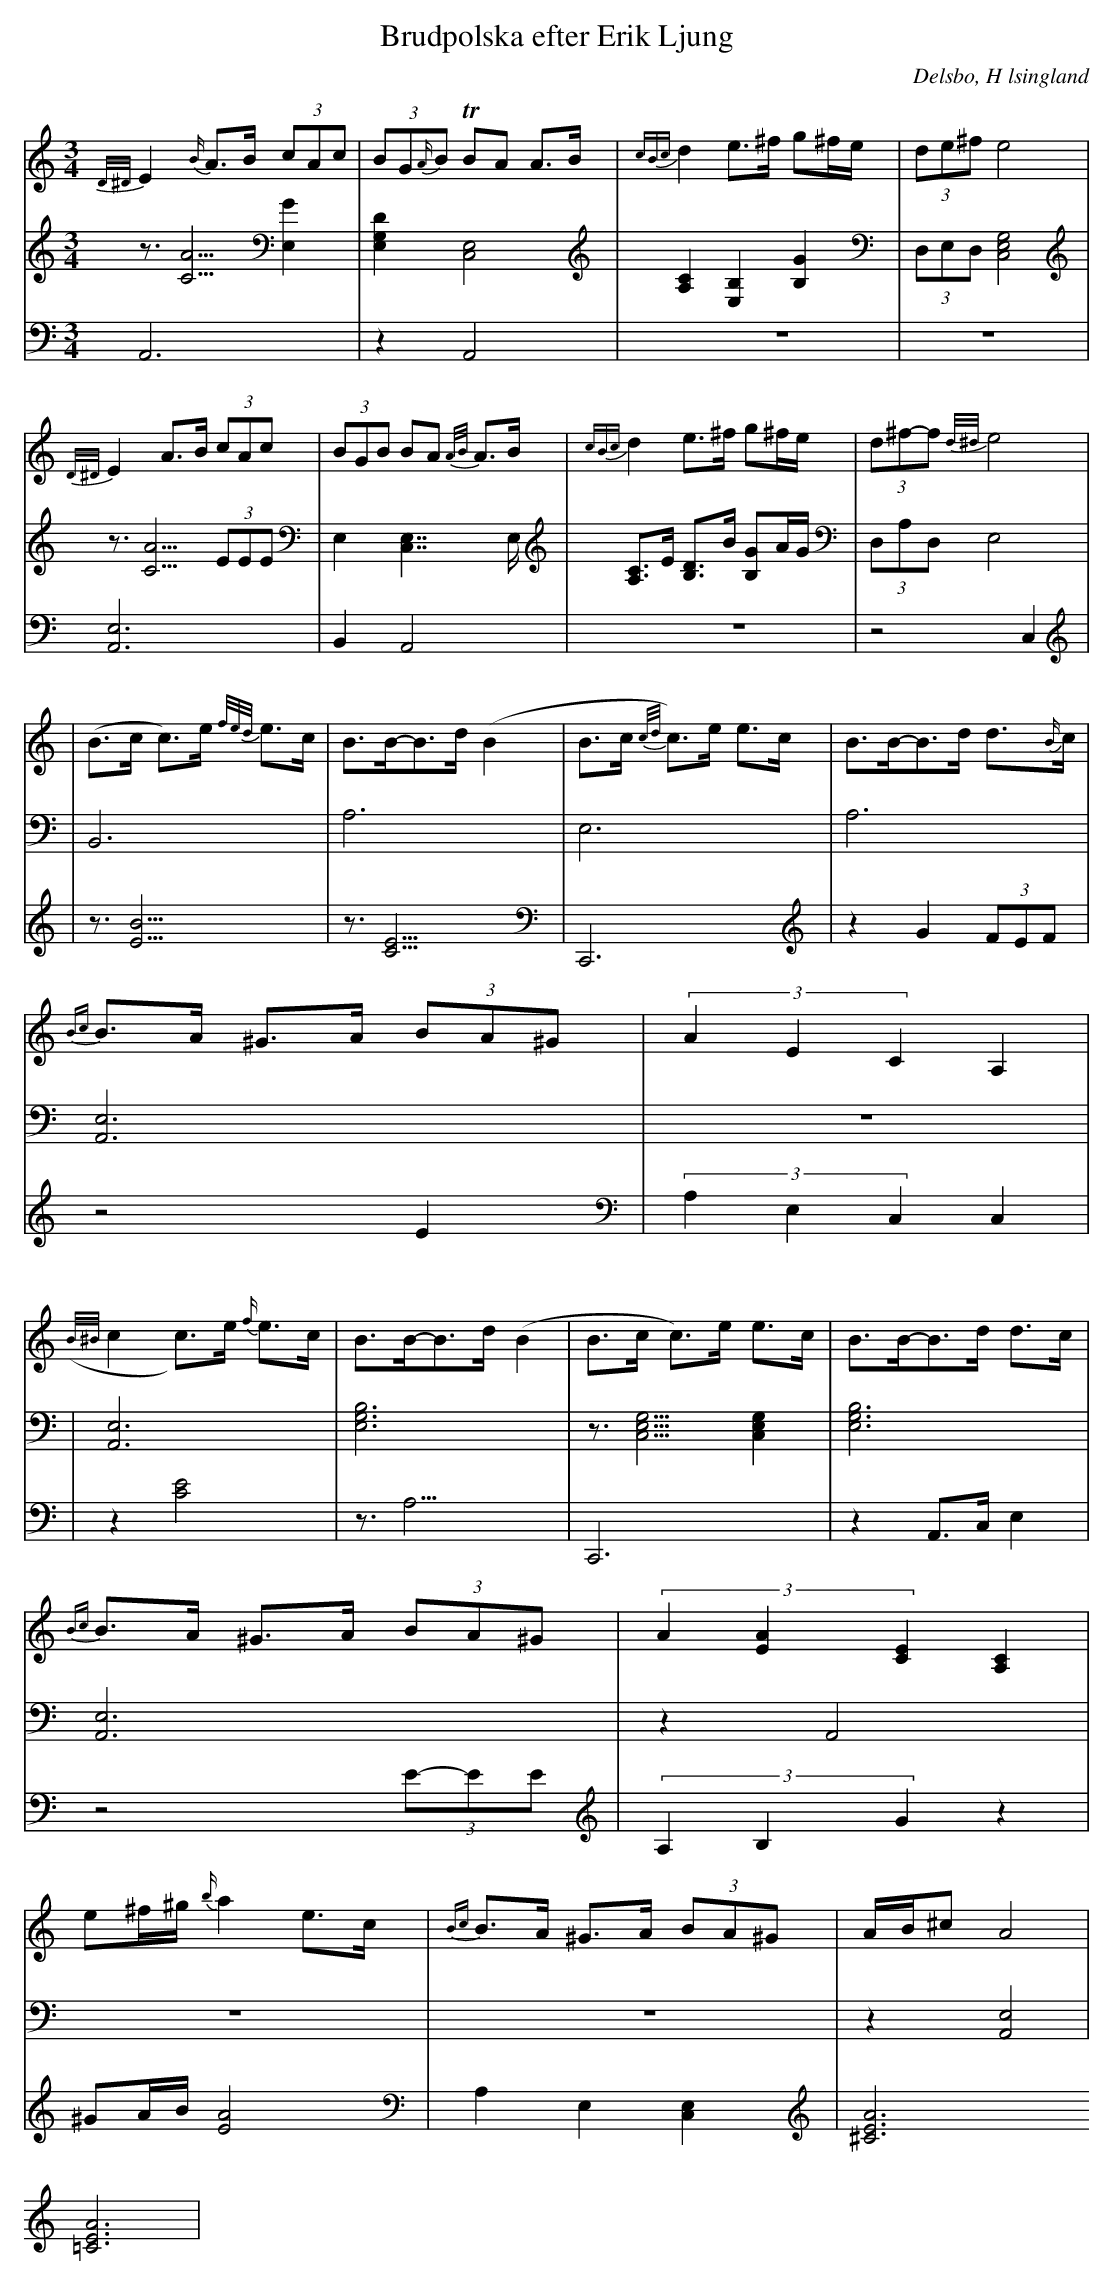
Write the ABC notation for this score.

X:1
T: Brudpolska efter Erik Ljung
Q: 105
O: Delsbo, H lsingland
M: 3/4
L: 1/8
K: Am
V:1
V:2
V:3 =Merge
V:1
{D/^D/}E2 {B/}A>B (3cAc| (3BG{A/}B TBA A>B|{cBc}d2 e>^f g^f/e/|(3de^f e4 |
{D/^D/}E2 A>B (3cAc| (3BGB BA {A/B/}A>B|{cBc}d2 e>^f g^f/e/|(3d^f-f {d/^d/}e4 |
|(B>c c)>e {f/e/d/}e>c|B>B-B>d (B2|B>c {c/d/}c)>e e>c|B>B-B>d d>{B/}c|
{Bc}B>A ^G>A (3BA^G|(3A2E2C2 A,2|
({B/^B/}c2 c)>e {f/}e>c|B>B-B>d (B2|B>c c)>e e>c|B>B-B>d d>c|
{Bc}B>A ^G>A (3BA^G|(3A2[A2E2][E2C2] [A,2C2]|
e^f/^g/ {b/}a2 e>c|{Bc}B>A ^G>A (3BA^G|A/B/^c A4|
V:2
z3/2[A5/2C5/2] [E,2G2]|[D2E,2G,2] [C,4E,4]|[A,2C2] [E,2B,2] [B,2G2]|(3D,E,D, [E,4G,4C,4]|
z3/2 [A5/2C5/2] (3EEE|E,2 [C,7/2E,7/2]E,/|[A,C]>E [B,D]>B [B,G]A/G/|(3D,A,D, [E,4]|
|[B,,6]|[A,6]|E,6|A,6|
[A,,6E,6]|z6|
|[A,,6E,6]|[E,6G,6B,6]|z3/2[E,5/2G,5/2C,5/2] [E,2G,2C,2]|[E,6G,6B,6]|
[A,,6E,6]|z2 A,,4|
z6|z6|z2 [A,,4E,4]|
V:3
A,,6|z2 A,,4|z6|z6|
[A,,6E,6]|B,,2 A,,4|z6|z4  C,2|
|z3/2[B9/2E9/2]|z3/2[C9/2E9/2]|C,,6|z2 G2 (3FEF|
z4 E2|(3A,2E,2C,2 [C,2]|
|z2 [C4E4]|z3<A,3|C,,6|z2 A,,>C, E,2|
z4 (3E-EE|(3A,2B,2G2 z2|
^GA/B/ [A4E4]|A,2 E,2 [C,2E,2]|[A6^C6E6] [A6=C6E6]|
